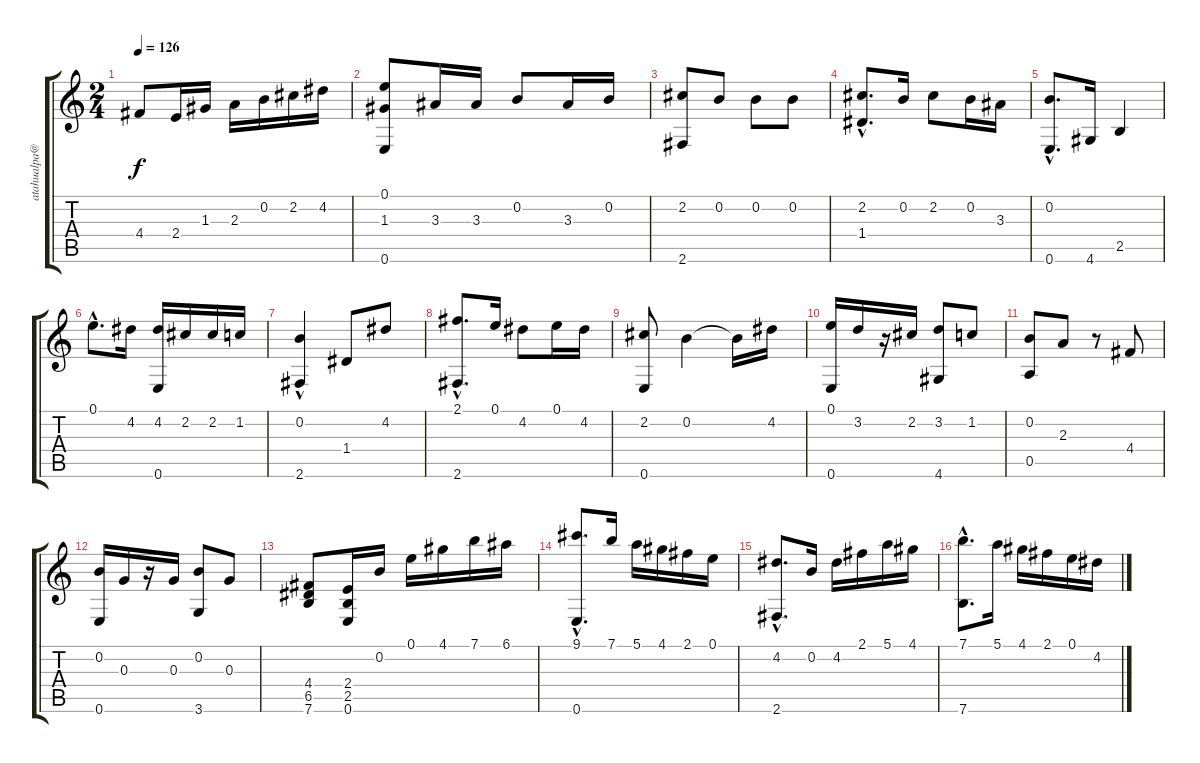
\track ("" "atahualpa@") {instrument acousticguitarnylon}
\staff {score tabs}
\tuning (E4 B3 G3 D3 A2 E2) {hide}
\ts (2 4)
\tempo 126
\clef g2
\ks c
4.4.8{dy f} 2.4.16 1.3.16 2.3.16 0.2.16 2.2.16 4.2.16 |
(0.1 1.3 0.6).8 3.3.16 3.3.16 0.2.8 3.3.16 0.2.16 |
(2.2 2.6).8 0.2.8 0.2.8 0.2.8 |
(2.2{hac} 1.4).8{d} 0.2.16 2.2.8 0.2.16 3.3.16 |
(0.2 0.6{hac}).8{d} 4.6.16 2.5.4 |
0.1{hac}.8{d} 4.2.16 (4.2 0.6).16 2.2.16 2.2.16 1.2.16 |
(0.2{hac} 2.6).4 1.4.8 4.2.8 |
(2.1{hac} 2.6).8{d} 0.1.16 4.2.8 0.1.16 4.2.16 |
(2.2 0.6).8 0.2.4 0.2{t}.16 4.2.16 |
(0.1 0.6).16 3.2.16 r.16 2.2.16 (3.2 4.6).8 1.2.8 |
(0.2 0.5).8 2.3.8 r.8 4.4.8 |
(0.2 0.6).16 0.3.16 r.16 0.3.16 (0.2 3.6).8 0.3.8 |
(4.4 6.5 7.6).8 (2.4 2.5 0.6).16 0.2.16 0.1.16 4.1.16 7.1.16 6.1.16 |
(9.1{hac} 0.6).8{d} 7.1.16 5.1.16 4.1.16 2.1.16 0.1.16 |
(4.2{hac} 2.6).8{d} 0.2.16 4.2.16 2.1.16 5.1.16 4.1.16 |
(7.1{hac} 7.6).8{d} 5.1.16 4.1.16 2.1.16 0.1.16 4.2.16
